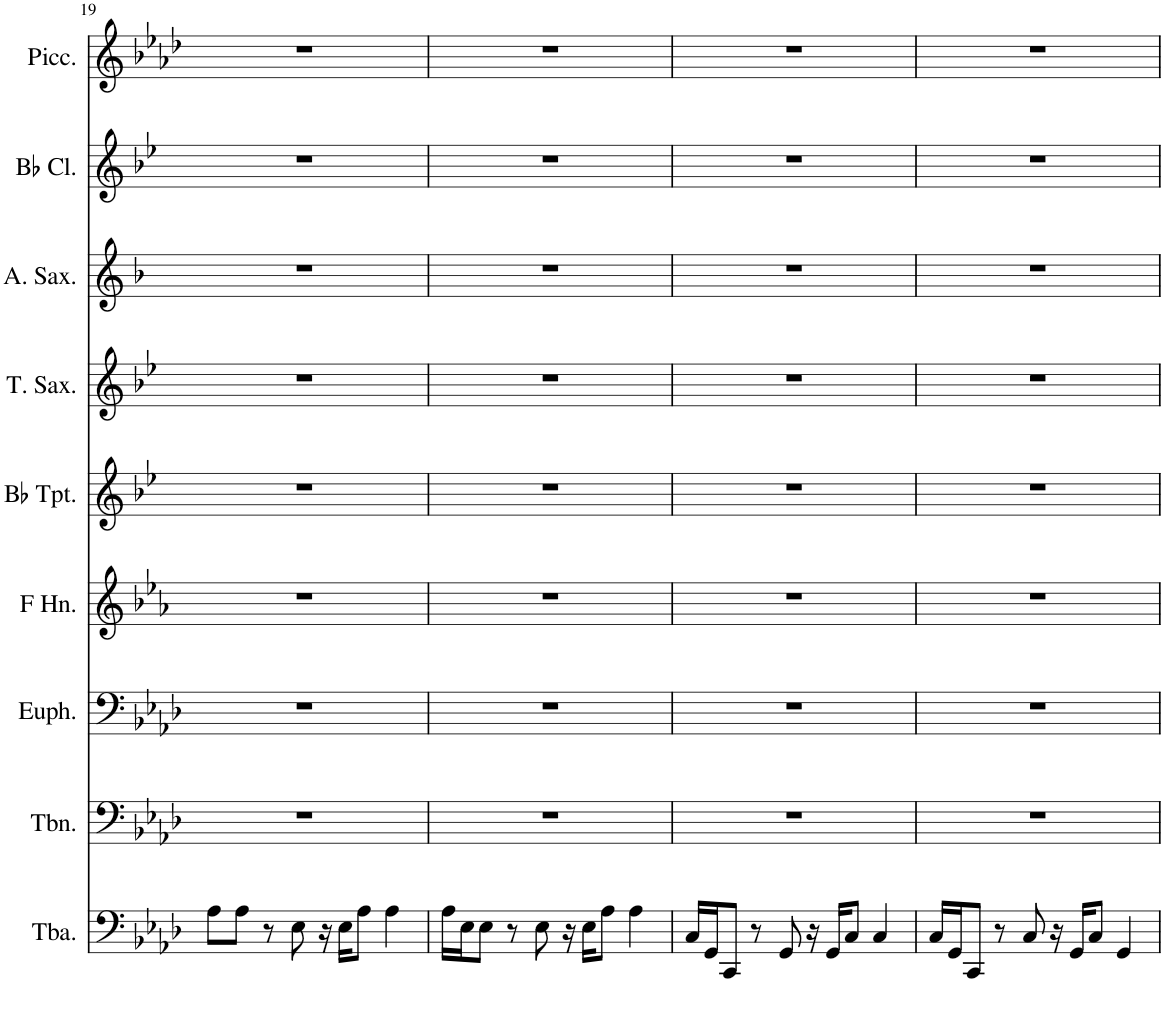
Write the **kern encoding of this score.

**kern	**kern	**kern	**kern	**kern	**kern	**kern	**kern	**kern
*part9	*part8	*part7	*part6	*part5	*part4	*part3	*part2	*part1
*staff9	*staff8	*staff7	*staff6	*staff5	*staff4	*staff3	*staff2	*staff1
*I"Tuba	*I"Trombone	*I"Euphonium	*I"Horn in F	*I"Bb Trumpet	*I"Tenor Saxophone	*I"Alto Saxophone	*I"Bb Clarinet	*I"Piccolo
*I'Tba.	*I'Tbn.	*I'Euph.	*	*I'Bb Tpt.	*I'T. Sax.	*I'A. Sax.	*I'Bb Cl.	*I'Picc.
!!LO:PB:g=z
*clefF4	*clefF4	*clefF4	*clefG2	*clefG2	*clefG2	*clefG2	*clefG2	*clefG2
*	*	*	*Trd4c7	*Trd1c2	*Trd8c14	*Trd5c9	*Trd1c2	*Trd-7c-12
*k[b-e-a-d-]	*k[b-e-a-d-]	*k[b-e-a-d-]	*k[b-e-a-]	*k[b-e-]	*k[b-e-]	*k[b-]	*k[b-e-]	*k[b-e-a-d-]
*M4/4	*M4/4	*M4/4	*M4/4	*M4/4	*M4/4	*M4/4	*M4/4	*M4/4
=19	=19	=19	=19	=19	=19	=19	=19	=19
8A-\L	1r	1r	1r	1r	1r	1r	1r	1r
8A-\J	.	.	.	.	.	.	.	.
8r	.	.	.	.	.	.	.	.
8E-\	.	.	.	.	.	.	.	.
16r	.	.	.	.	.	.	.	.
16E-\KL	.	.	.	.	.	.	.	.
8A-\J	.	.	.	.	.	.	.	.
4A-\	.	.	.	.	.	.	.	.
=20	=20	=20	=20	=20	=20	=20	=20	=20
16A-\LL	1r	1r	1r	1r	1r	1r	1r	1r
16E-\J	.	.	.	.	.	.	.	.
8E-\J	.	.	.	.	.	.	.	.
8r	.	.	.	.	.	.	.	.
8E-\	.	.	.	.	.	.	.	.
16r	.	.	.	.	.	.	.	.
16E-\KL	.	.	.	.	.	.	.	.
8A-\J	.	.	.	.	.	.	.	.
4A-\	.	.	.	.	.	.	.	.
=21	=21	=21	=21	=21	=21	=21	=21	=21
16C/LL	1r	1r	1r	1r	1r	1r	1r	1r
16GG/J	.	.	.	.	.	.	.	.
8CC/J	.	.	.	.	.	.	.	.
8r	.	.	.	.	.	.	.	.
8GG/	.	.	.	.	.	.	.	.
16r	.	.	.	.	.	.	.	.
16GG/KL	.	.	.	.	.	.	.	.
8C/J	.	.	.	.	.	.	.	.
4C/	.	.	.	.	.	.	.	.
=22	=22	=22	=22	=22	=22	=22	=22	=22
16C/LL	1r	1r	1r	1r	1r	1r	1r	1r
16GG/J	.	.	.	.	.	.	.	.
8CC/J	.	.	.	.	.	.	.	.
8r	.	.	.	.	.	.	.	.
8C/	.	.	.	.	.	.	.	.
16r	.	.	.	.	.	.	.	.
16GG/KL	.	.	.	.	.	.	.	.
8C/J	.	.	.	.	.	.	.	.
4GG/	.	.	.	.	.	.	.	.
=	=	=	=	=	=	=	=	=
*-	*-	*-	*-	*-	*-	*-	*-	*-
